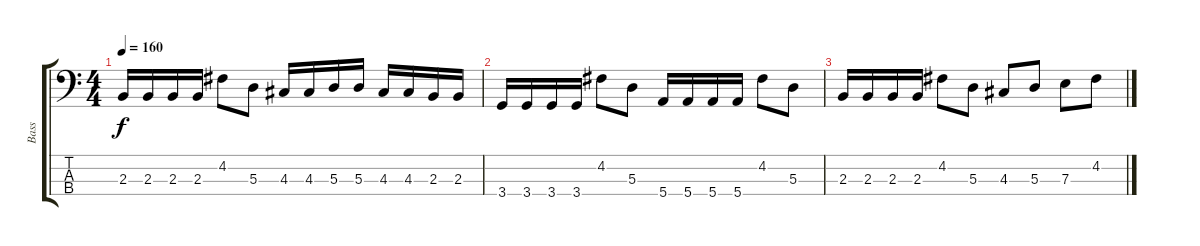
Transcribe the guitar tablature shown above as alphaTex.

\track ("Bass" "Bass") {instrument electricbasspick}
\staff {score tabs}
\tuning (G2 D2 A1 E1) {hide}
\ts (4 4)
\tempo 160
\clef f4
\ks c
2.3.16{dy f} 2.3.16 2.3.16 2.3.16 4.2.8 5.3.8 4.3.16 4.3.16 5.3.16 5.3.16 4.3.16 4.3.16 2.3.16 2.3.16 |
3.4.16 3.4.16 3.4.16 3.4.16 4.2.8 5.3.8 5.4.16 5.4.16 5.4.16 5.4.16 4.2.8 5.3.8 |
2.3.16 2.3.16 2.3.16 2.3.16 4.2.8 5.3.8 4.3.8 5.3.8 7.3.8 4.2.8
